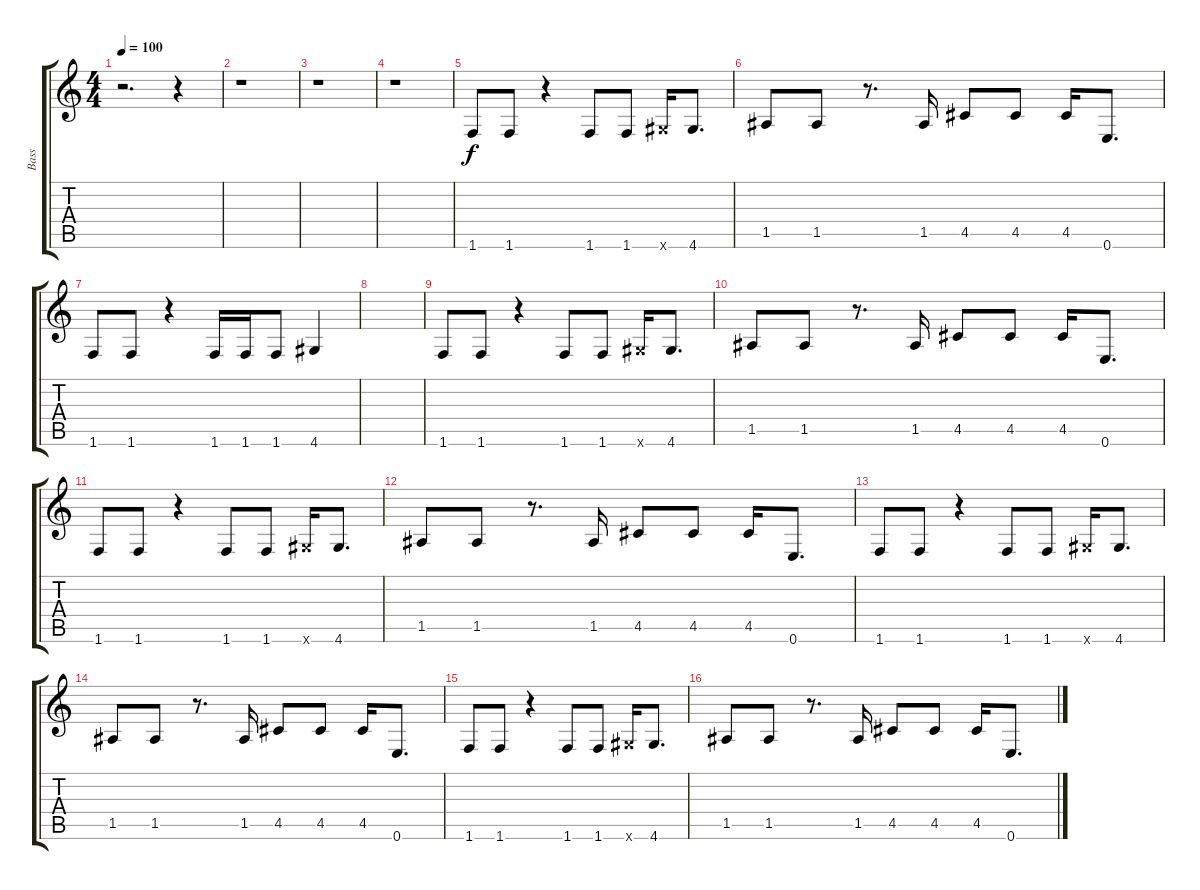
\track ("Bass" "Bass") {instrument electricbassfinger}
\staff {score tabs}
\tuning (E4 B3 G3 D3 A2 E2) {hide}
\ts (4 4)
\tempo 100
\clef g2
\ks c
r.2{d dy f} r.4 |
r.1 |
r.1 |
r.1 |
1.6.8 1.6.8 r.4 1.6.8 1.6.8 4.6{x}.16 4.6.8{d} |
1.5.8 1.5.8 r.8{d} 1.5.16 4.5.8 4.5.8 4.5.16 0.6.8{d} |
1.6.8 1.6.8 r.4 1.6.16 1.6.16 1.6.8 4.6.4 |
|
1.6.8 1.6.8 r.4 1.6.8 1.6.8 4.6{x}.16 4.6.8{d} |
1.5.8 1.5.8 r.8{d} 1.5.16 4.5.8 4.5.8 4.5.16 0.6.8{d} |
1.6.8 1.6.8 r.4 1.6.8 1.6.8 4.6{x}.16 4.6.8{d} |
1.5.8 1.5.8 r.8{d} 1.5.16 4.5.8 4.5.8 4.5.16 0.6.8{d} |
1.6.8 1.6.8 r.4 1.6.8 1.6.8 4.6{x}.16 4.6.8{d} |
1.5.8 1.5.8 r.8{d} 1.5.16 4.5.8 4.5.8 4.5.16 0.6.8{d} |
1.6.8 1.6.8 r.4 1.6.8 1.6.8 4.6{x}.16 4.6.8{d} |
1.5.8 1.5.8 r.8{d} 1.5.16 4.5.8 4.5.8 4.5.16 0.6.8{d}
